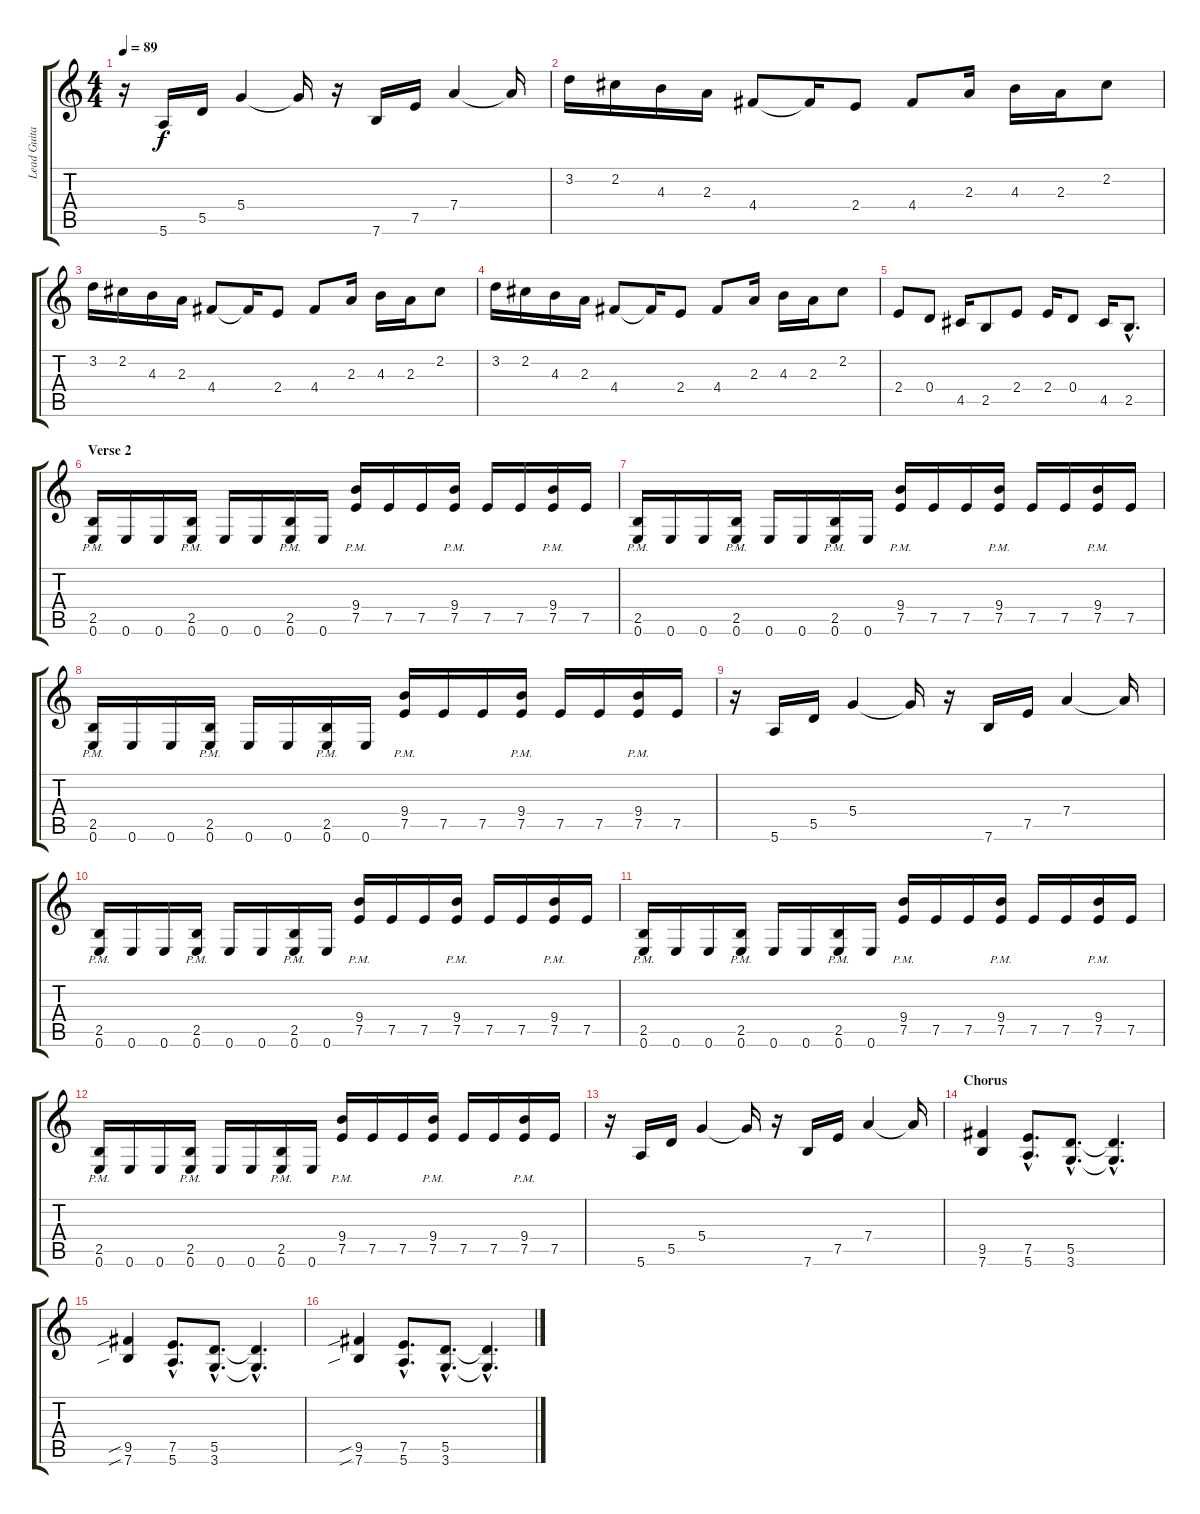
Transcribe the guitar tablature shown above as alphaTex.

\track ("Lead Guitar" "Lead Guita") {instrument distortionguitar}
\staff {score tabs}
\tuning (E4 B3 G3 D3 A2 E2) {hide}
\ts (4 4)
\tempo 89
\clef g2
\ks c
r.16{dy f volume 10} 5.6.16 5.5.16 5.4.4 5.4{t}.16 r.16 7.6.16 7.5.16 7.4.4 7.4{t}.16 |
3.2.16{volume 15} 2.2.16 4.3.16 2.3.16 4.4.8 4.4{t}.16 2.4.8 4.4.8 2.3.16 4.3.16 2.3.16 2.2.8 |
3.2.16 2.2.16 4.3.16 2.3.16 4.4.8 4.4{t}.16 2.4.8 4.4.8 2.3.16 4.3.16 2.3.16 2.2.8 |
3.2.16 2.2.16 4.3.16 2.3.16 4.4.8 4.4{t}.16 2.4.8 4.4.8 2.3.16 4.3.16 2.3.16 2.2.8 |
2.4.8 0.4.8 4.5.16 2.5.8 2.4.8 2.4.16 0.4.8 4.5.16 2.5{hac}.8{d} |
\section ("" "Verse 2")
(2.5{pm} 0.6).16 0.6.16 0.6.16 (2.5{pm} 0.6).16 0.6.16 0.6.16 (2.5{pm} 0.6).16 0.6.16 (9.4 7.5{pm}).16 7.5.16 7.5.16 (9.4 7.5{pm}).16 7.5.16 7.5.16 (9.4 7.5{pm}).16 7.5.16 |
(2.5{pm} 0.6).16 0.6.16 0.6.16 (2.5{pm} 0.6).16 0.6.16 0.6.16 (2.5{pm} 0.6).16 0.6.16 (9.4 7.5{pm}).16 7.5.16 7.5.16 (9.4 7.5{pm}).16 7.5.16 7.5.16 (9.4 7.5{pm}).16 7.5.16 |
(2.5{pm} 0.6).16 0.6.16 0.6.16 (2.5{pm} 0.6).16 0.6.16 0.6.16 (2.5{pm} 0.6).16 0.6.16 (9.4 7.5{pm}).16 7.5.16 7.5.16 (9.4 7.5{pm}).16 7.5.16 7.5.16 (9.4 7.5{pm}).16 7.5.16 |
r.16{volume 10} 5.6.16 5.5.16 5.4.4 5.4{t}.16 r.16 7.6.16 7.5.16 7.4.4 7.4{t}.16 |
(2.5{pm} 0.6).16{volume 15} 0.6.16 0.6.16 (2.5{pm} 0.6).16 0.6.16 0.6.16 (2.5{pm} 0.6).16 0.6.16 (9.4 7.5{pm}).16 7.5.16 7.5.16 (9.4 7.5{pm}).16 7.5.16 7.5.16 (9.4 7.5{pm}).16 7.5.16 |
(2.5{pm} 0.6).16 0.6.16 0.6.16 (2.5{pm} 0.6).16 0.6.16 0.6.16 (2.5{pm} 0.6).16 0.6.16 (9.4 7.5{pm}).16 7.5.16 7.5.16 (9.4 7.5{pm}).16 7.5.16 7.5.16 (9.4 7.5{pm}).16 7.5.16 |
(2.5{pm} 0.6).16 0.6.16 0.6.16 (2.5{pm} 0.6).16 0.6.16 0.6.16 (2.5{pm} 0.6).16 0.6.16 (9.4 7.5{pm}).16 7.5.16 7.5.16 (9.4 7.5{pm}).16 7.5.16 7.5.16 (9.4 7.5{pm}).16 7.5.16 |
r.16{volume 10} 5.6.16 5.5.16 5.4.4 5.4{t}.16 r.16 7.6.16 7.5.16 7.4.4 7.4{t}.16 |
\section ("" "Chorus")
(9.5 7.6).4{volume 15} (7.5{hac} 5.6{hac}).8{d} (5.5{hac} 3.6{hac}).8{d} (5.5{hac t} 3.6{hac t}).4{d} |
(9.5{sib} 7.6{sib}).4 (7.5{hac} 5.6{hac}).8{d} (5.5{hac} 3.6{hac}).8{d} (5.5{hac t} 3.6{hac t}).4{d} |
(9.5{sib} 7.6{sib}).4 (7.5{hac} 5.6{hac}).8{d} (5.5{hac} 3.6{hac}).8{d} (5.5{hac t} 3.6{hac t}).4{d}
